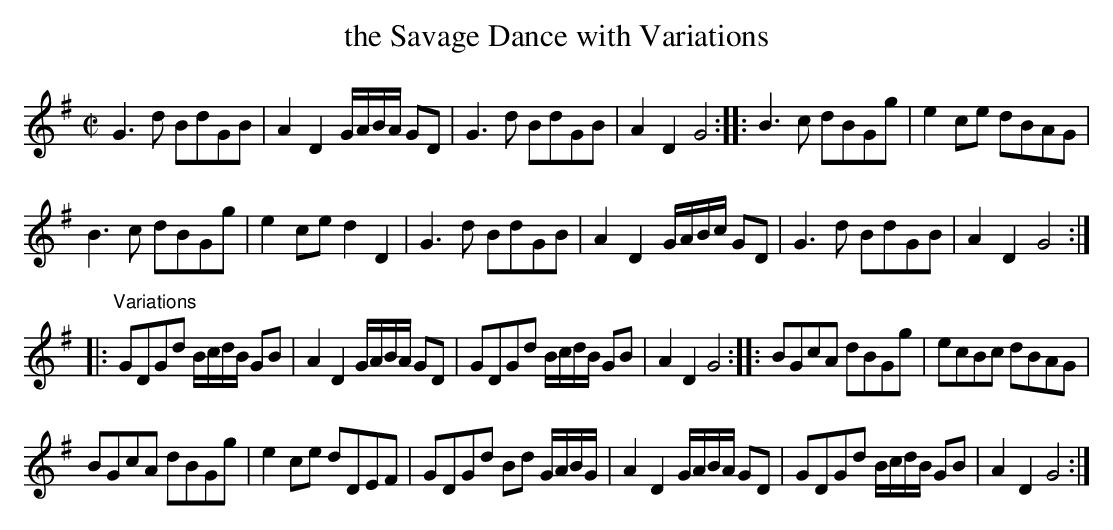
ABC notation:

X:1
T:the Savage Dance with Variations
M:C|
K:G
G3d BdGB| A2D2 G/A/B/A/ GD| \
G3d BdGB| A2D2 G4::\
B3c dBGg| e2ce dBAG|
B3c dBGg| e2ce d2D2|\
G3d BdGB| A2D2 G/A/B/c/ GD| \
G3d BdGB| A2D2 G4::
"Variations" GDGd B/c/d/B/ GB| A2D2 G/A/B/A/ GD|\
GDGd B/c/d/B/ GB| A2D2 G4::\
BGcA dBGg| ecBc dBAG|
BGcA dBGg| e2ce dDEF|\
GDGd Bd G/A/B/G/| A2D2 G/A/B/A/ GD|\
GDGd B/c/d/B/ GB| A2D2 G4:|
